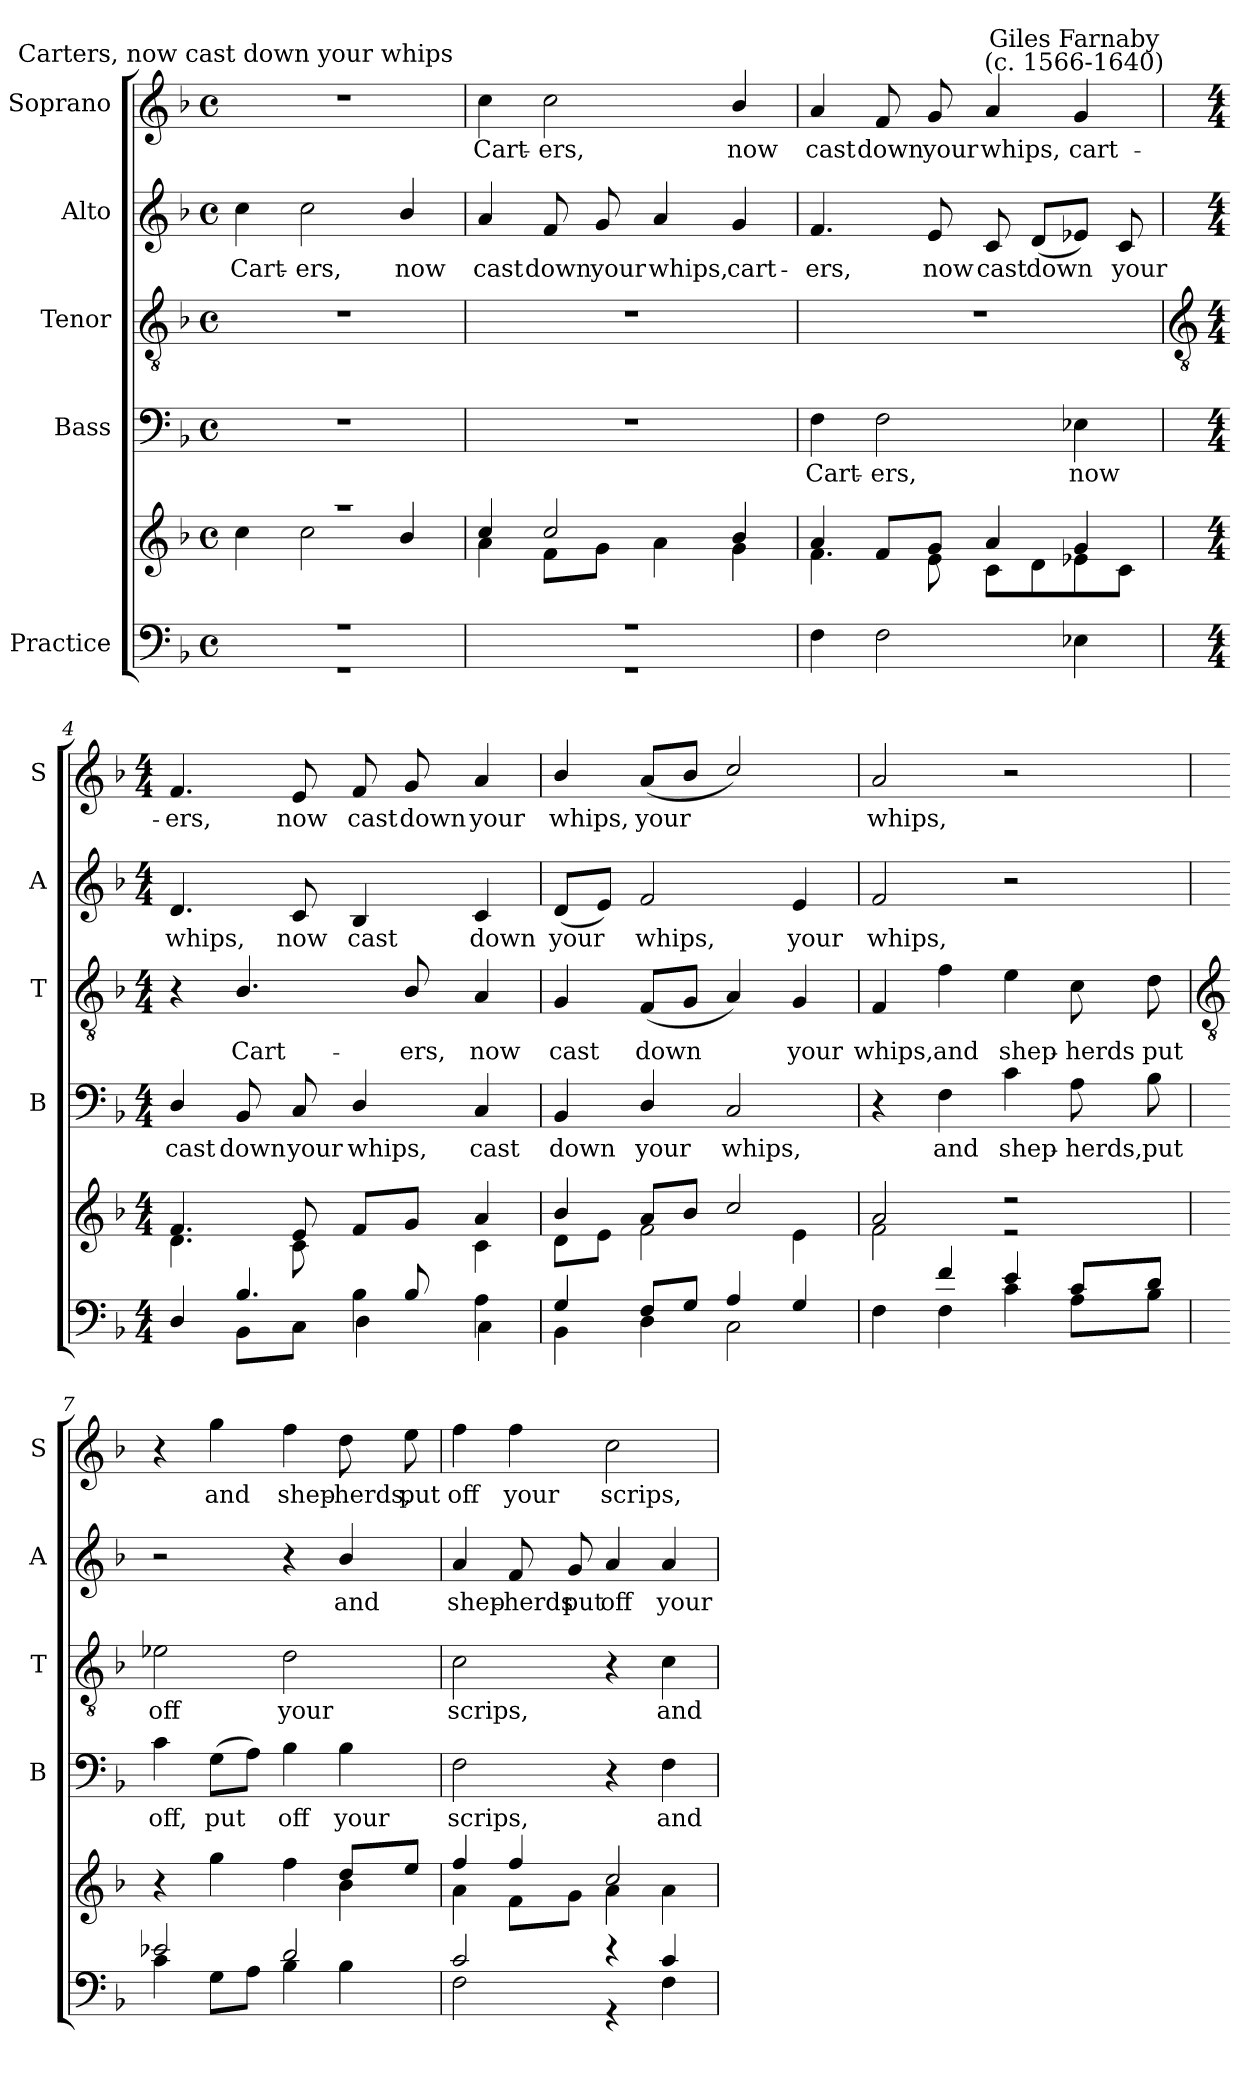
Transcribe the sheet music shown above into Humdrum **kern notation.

**kern	**kern	**kern	**text	**kern	**text	**kern	**text	**kern	**text
*part5	*part5	*part4	*part4	*part3	*part3	*part2	*part2	*part1	*part1
*staff6	*staff5	*staff4	*staff4	*staff3	*staff3	*staff2	*staff2	*staff1	*staff1
*I"Practice	*	*I"Bass	*	*I"Tenor	*	*I"Alto	*	*I"Soprano	*
*	*	*I'B	*	*I'T	*	*I'A	*	*I'S	*
*clefF4	*clefG2	*clefF4	*	*clefGv2	*	*clefG2	*	*clefG2	*
*k[b-]	*k[b-]	*k[b-]	*	*k[b-]	*	*k[b-]	*	*k[b-]	*
*F:	*F:	*F:	*	*F:	*	*F:	*	*F:	*
*M4/4	*M4/4	*M4/4	*	*M4/4	*	*M4/4	*	*M4/4	*
*met(c)	*met(c)	*met(c)	*	*met(c)	*	*met(c)	*	*met(c)	*
=1	=1	=1	=1	=1	=1	=1	=1	=1	=1
*^	*^	*	*	*	*	*	*	*	*
!	!	!	!	!	!	!	!	!	!	!LO:TX:a:cj:t=Carters, now cast down your whips	!
!	!	!	!	!	!	!	!	!	!LO:LY:b	!	!
1r	1r	1r	4cc	1r	.	1r	.	4cc	Cart-	1r	.
!	!	!	!	!	!	!	!	!	!LO:LY:b	!	!
.	.	.	2cc	.	.	.	.	2cc	-ers,	.	.
!	!	!	!	!	!	!	!	!	!LO:LY:b	!	!
.	.	.	4b-/	.	.	.	.	4b-/	now	.	.
=2	=2	=2	=2	=2	=2	=2	=2	=2	=2	=2	=2
!	!	!	!	!	!	!	!	!	!LO:LY:b	!	!LO:LY:b
1r	1r	4cc	4a\	1r	.	1r	.	4a	cast	4cc	Cart-
!	!	!	!	!	!	!	!	!	!LO:LY:b	!	!LO:LY:b
.	.	2cc/	8f\L	.	.	.	.	8f	down	2cc	-ers,
!	!	!	!	!	!	!	!	!	!LO:LY:b	!	!
.	.	.	8g\J	.	.	.	.	8g	your	.	.
!	!	!	!	!	!	!	!	!	!LO:LY:b	!	!
.	.	.	4a\	.	.	.	.	4a	whips,	.	.
!	!	!	!	!	!	!	!	!	!LO:LY:b	!	!LO:LY:b
.	.	4b-/	4g	.	.	.	.	4g	cart-	4b-/	now
=3	=3	=3	=3	=3	=3	=3	=3	=3	=3	=3	=3
!	!	!	!	!	!LO:LY:b	!	!	!	!LO:LY:b	!	!LO:LY:b
1ryy	4F	4a	4.f\	4F	Cart-	1r	.	4.f	-ers,	4a	cast
!	!	!	!	!	!LO:LY:b	!	!	!	!	!	!LO:LY:b
.	2F	8fL	.	2F	-ers,	.	.	.	.	8f	down
!	!	!	!	!	!	!	!	!	!LO:LY:b	!	!LO:LY:b
.	.	8gJ	8e\	.	.	.	.	8e	now	8g	your
!	!	!	!	!	!	!	!	!	!LO:LY:b	!	!LO:LY:b
.	.	4a	8c\L	.	.	.	.	8c	cast	4a	whips,
!	!	!	!	!	!	!	!	!	!LO:LY:b	!	!
.	.	.	8d\	.	.	.	.	(<8dL	down	.	.
!	!	!	!	!	!	!	!	!	!	!LO:TX:a:cj:t=Giles Farnaby\n(c. 1566-1640)	!
!	!	!	!	!	!LO:LY:b	!	!	!	!	!	!LO:LY:b
.	4E-X	4g	8e-X\	4E-X	now	.	.	8e-XJ)	.	4g	cart-
!	!	!	!	!	!	!	!	!	!LO:LY:b	!	!
.	.	.	8c\J	.	.	.	.	8c	your	.	.
*v	*v	*	*	*	*	*	*	*	*	*	*
!!LO:LB:g=z
=4	=4	=4	=4	=4	=4	=4	=4	=4	=4	=4
*	*	*	*	*	*clefGv2	*	*	*	*	*
*M4/4	*M4/4	*	*M4/4	*	*M4/4	*	*M4/4	*	*M4/4	*
*^	*	*	*	*	*	*	*	*	*	*
*	*^	*	*	*	*	*	*	*	*	*	*
!	!	!	!	!	!	!LO:LY:b	!	!	!	!LO:LY:b	!	!LO:LY:b
2ryy	4ryy	4D/	4.f	4.d	4D/	cast	4r	.	4.d	whips,	4.f	ers,
!	!	!	!	!	!	!LO:LY:b	!	!LO:LY:b	!	!	!	!
.	4.B-/	8BB-\L	.	.	8BB-	down	4.B-/	Cart-	.	.	.	.
!	!	!	!	!	!	!LO:LY:b	!	!	!	!LO:LY:b	!	!LO:LY:b
.	.	8C\J	8e	8c	8C	your	.	.	8c	now	8e	now
!	!	!	!	!	!	!LO:LY:b	!	!	!	!LO:LY:b	!	!LO:LY:b
4B-\	.	4D\	8fL	4ryy	4D/	whips,	.	.	4B-	cast	8f	cast
!	!	!	!	!	!	!	!	!LO:LY:b	!	!	!	!LO:LY:b
.	8B-/	.	8gJ	.	.	.	8B-/	-ers,	.	.	8g	down
!	!	!	!	!	!	!LO:LY:b	!	!LO:LY:b	!	!LO:LY:b	!	!LO:LY:b
4ryy	4A	4C\	4a	4c	4C	cast	4A	now	4c	down	4a	your
=5	=5	=5	=5	=5	=5	=5	=5	=5	=5	=5	=5	=5
!	!	!	!	!	!	!LO:LY:b	!	!LO:LY:b	!	!LO:LY:b	!	!LO:LY:b
*	*v	*v	*	*	*	*	*	*	*	*	*	*
4G	4BB-\	4b-/	8d\L	4BB-	down	4G	cast	(<8dL	your	4b-/	whips,
.	.	.	8e\J	.	.	.	.	8eJ)	.	.	.
!	!	!	!	!	!LO:LY:b	!	!LO:LY:b	!	!LO:LY:b	!	!LO:LY:b
8F/L	4D\	8aL	2f\	4D/	your	(<8FL	down	2f	whips,	(<8aL	your
8G/J	.	8b-J	.	.	.	8GJ	.	.	.	8b-J	.
!	!	!	!	!	!LO:LY:b	!	!	!	!	!	!
4A/	2C\	2cc/	.	2C	whips,	4A)	.	.	.	2cc/)	.
!	!	!	!	!	!	!	!LO:LY:b	!	!LO:LY:b	!	!
4G/	.	.	4e\	.	.	4G	your	4e	your	.	.
=6	=6	=6	=6	=6	=6	=6	=6	=6	=6	=6	=6
!	!	!	!	!	!	!	!LO:LY:b	!	!LO:LY:b	!	!LO:LY:b
4F	4ryy	2a	2f	4r	.	4F	whips,	2f	whips,	2a	whips,
!	!	!	!	!	!LO:LY:b	!	!LO:LY:b	!	!	!	!
4f	4F	.	.	4F	and	4f	and	.	.	.	.
!	!	!	!	!	!LO:LY:b	!	!LO:LY:b	!	!	!	!
4e	4c	2r	2r	4c	shep-	4e	shep-	2r	.	2r	.
!	!	!	!	!	!LO:LY:b	!	!LO:LY:b	!	!	!	!
8cL	8AL	.	.	8A	-herds,	8c	-herds	.	.	.	.
!	!	!	!	!	!LO:LY:b	!	!LO:LY:b	!	!	!	!
8dJ	8B-J	.	.	8B-	put	8d	put	.	.	.	.
!!LO:LB:g=z
=7	=7	=7	=7	=7	=7	=7	=7	=7	=7	=7	=7
*	*	*	*	*	*	*clefGv2	*	*	*	*	*
!	!	!	!	!	!LO:LY:b	!	!LO:LY:b	!	!	!	!
2e-X/	4c	4r	2ryy	4c	off,	2e-X	off	2r	.	4r	.
!	!	!	!	!	!LO:LY:b	!	!	!	!	!	!LO:LY:b
.	8GL	4gg	.	(>8GL	put	.	.	.	.	4gg	and
.	8AJ	.	.	8AJ)	.	.	.	.	.	.	.
!	!	!	!	!	!LO:LY:b	!	!LO:LY:b	!	!	!	!LO:LY:b
2d/	4B-	4ff	4ryy	4B-	off	2d	your	4r	.	4ff	shep-
!	!	!	!	!	!LO:LY:b	!	!	!	!LO:LY:b	!	!LO:LY:b
.	4B-	8dd/L	4b-\	4B-	your	.	.	4b-/	and	8dd	-herds,
!	!	!	!	!	!	!	!	!	!	!	!LO:LY:b
.	.	8ee/J	.	.	.	.	.	.	.	8ee	put
=8	=8	=8	=8	=8	=8	=8	=8	=8	=8	=8	=8
!	!	!	!	!	!LO:LY:b	!	!LO:LY:b	!	!LO:LY:b	!	!LO:LY:b
2c	2F	4ff	4a\	2F	scrips,	2c	scrips,	4a	shep-	4ff	off
!	!	!	!	!	!	!	!	!	!LO:LY:b	!	!LO:LY:b
.	.	4ff/	8f\L	.	.	.	.	8f	-herds	4ff	your
!	!	!	!	!	!	!	!	!	!LO:LY:b	!	!
.	.	.	8g\J	.	.	.	.	8g	put	.	.
!	!	!	!	!	!	!	!	!	!LO:LY:b	!	!LO:LY:b
4r	4r	2cc/	4a\	4r	.	4r	.	4a	off	2cc	scrips,
!	!	!	!	!	!LO:LY:b	!	!LO:LY:b	!	!LO:LY:b	!	!
4c	4F	.	4a\	4F	and	4c	and	4a	your	.	.
*v	*v	*	*	*	*	*	*	*	*	*	*
*	*v	*v	*	*	*	*	*	*	*	*
=	=	=	=	=	=	=	=	=	=
*-	*-	*-	*-	*-	*-	*-	*-	*-	*-
